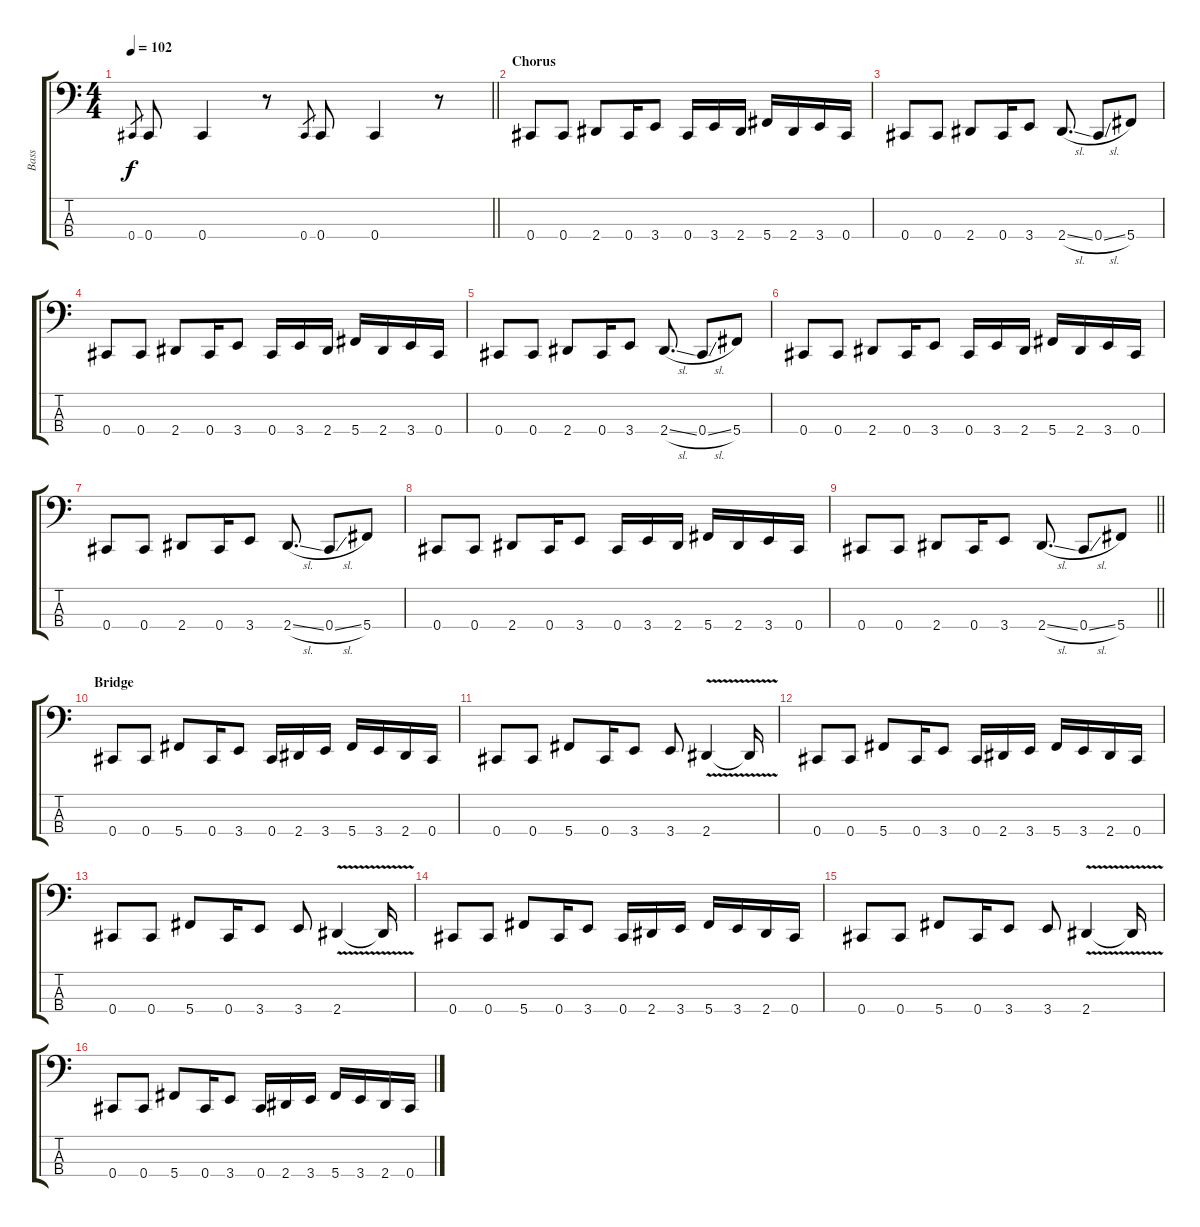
\track ("Bass" "Bass") {instrument electricbasspick}
\staff {score tabs}
\tuning (Gb2 Db2 Ab1 Db1) {hide}
\ts (4 4)
\tempo 102
\clef f4
\barLineRight lightlight
\ks c
0.4.8{gr dy f} 0.4.8 0.4.4 r.8 0.4.8{gr} 0.4.8 0.4.4 r.8 |
\section ("" "Chorus")
0.4.8 0.4.8 2.4.8 0.4.16 3.4.8 0.4.16 3.4.16 2.4.16 5.4.16 2.4.16 3.4.16 0.4.16 |
0.4.8 0.4.8 2.4.8 0.4.16 3.4.8 2.4{sl}.8{d} 0.4{sl}.8 5.4.8 |
0.4.8 0.4.8 2.4.8 0.4.16 3.4.8 0.4.16 3.4.16 2.4.16 5.4.16 2.4.16 3.4.16 0.4.16 |
0.4.8 0.4.8 2.4.8 0.4.16 3.4.8 2.4{sl}.8{d} 0.4{sl}.8 5.4.8 |
0.4.8 0.4.8 2.4.8 0.4.16 3.4.8 0.4.16 3.4.16 2.4.16 5.4.16 2.4.16 3.4.16 0.4.16 |
0.4.8 0.4.8 2.4.8 0.4.16 3.4.8 2.4{sl}.8{d} 0.4{sl}.8 5.4.8 |
0.4.8 0.4.8 2.4.8 0.4.16 3.4.8 0.4.16 3.4.16 2.4.16 5.4.16 2.4.16 3.4.16 0.4.16 |
\barLineRight lightlight
0.4.8 0.4.8 2.4.8 0.4.16 3.4.8 2.4{sl}.8{d} 0.4{sl}.8 5.4.8 |
\section ("" "Bridge")
0.4.8 0.4.8 5.4.8 0.4.16 3.4.8 0.4.16 2.4.16 3.4.16 5.4.16 3.4.16 2.4.16 0.4.16 |
0.4.8 0.4.8 5.4.8 0.4.16 3.4.8 3.4.8 2.4{v}.4 2.4{t}.16 |
0.4.8 0.4.8 5.4.8 0.4.16 3.4.8 0.4.16 2.4.16 3.4.16 5.4.16 3.4.16 2.4.16 0.4.16 |
0.4.8 0.4.8 5.4.8 0.4.16 3.4.8 3.4.8 2.4{v}.4 2.4{t}.16 |
0.4.8 0.4.8 5.4.8 0.4.16 3.4.8 0.4.16 2.4.16 3.4.16 5.4.16 3.4.16 2.4.16 0.4.16 |
0.4.8 0.4.8 5.4.8 0.4.16 3.4.8 3.4.8 2.4{v}.4 2.4{t}.16 |
0.4.8 0.4.8 5.4.8 0.4.16 3.4.8 0.4.16 2.4.16 3.4.16 5.4.16 3.4.16 2.4.16 0.4.16
